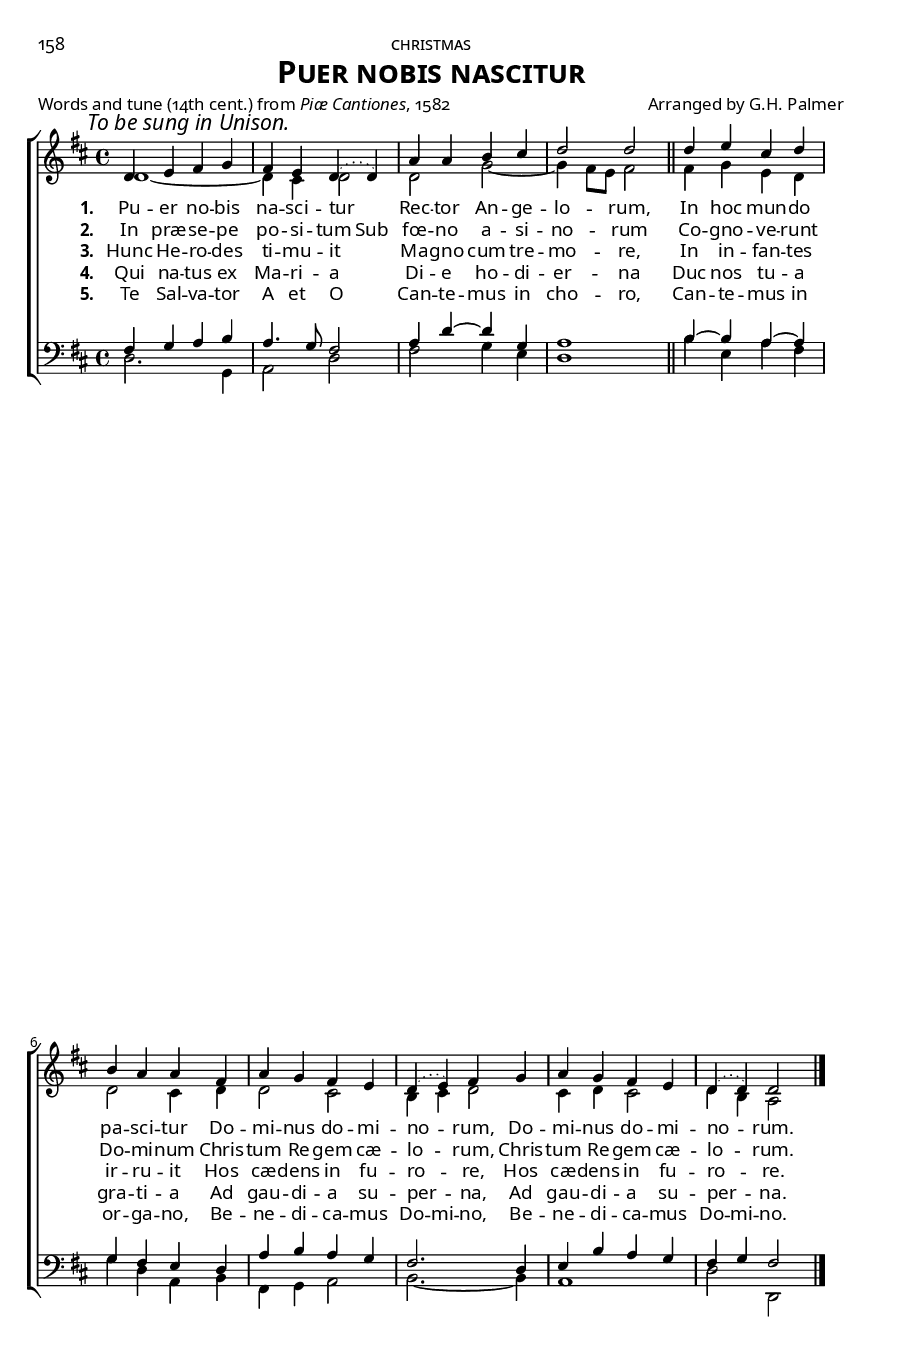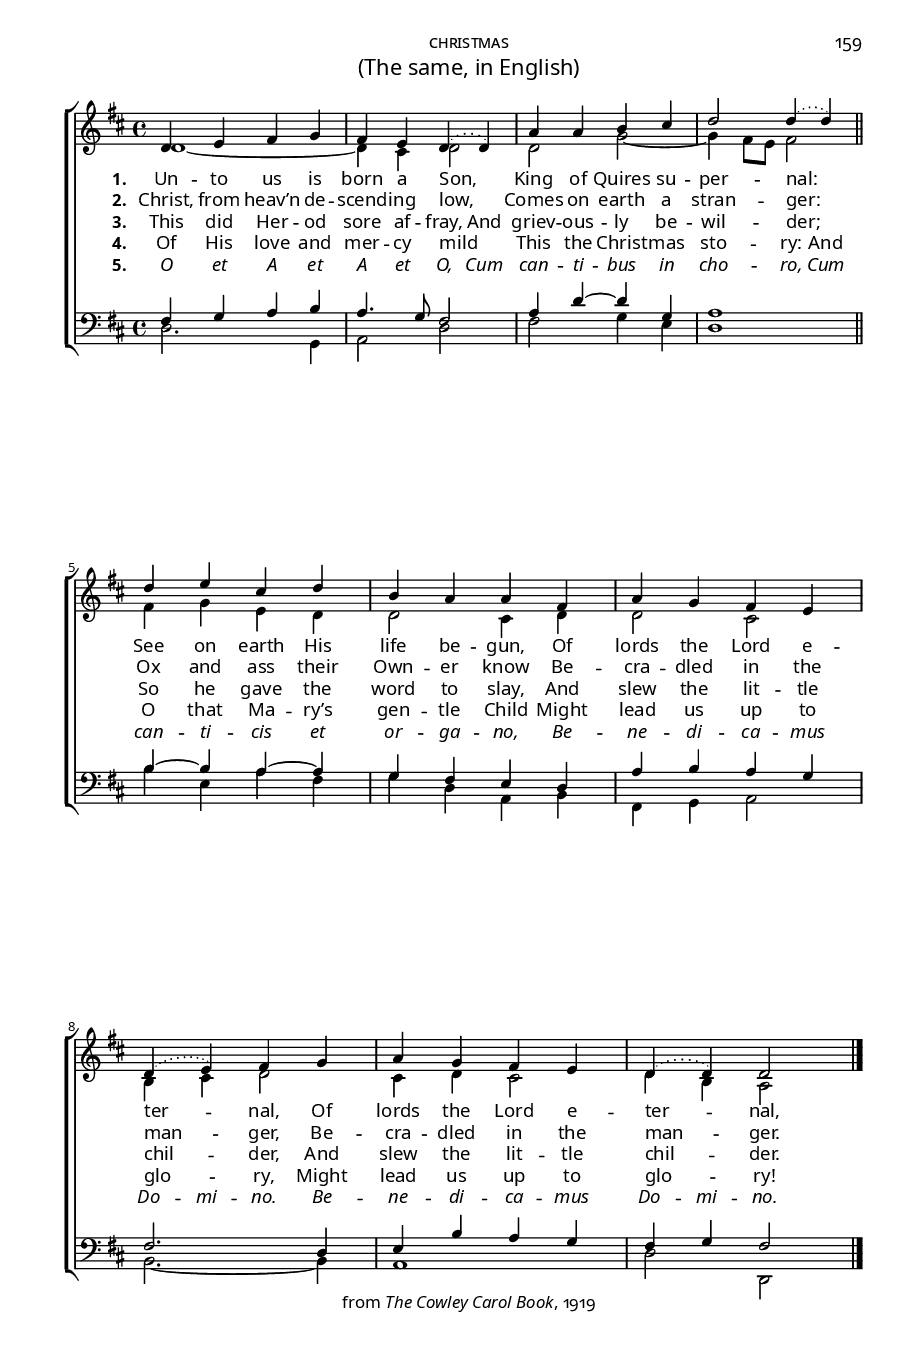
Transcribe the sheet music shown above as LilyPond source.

\version "2.14.2"
\include "util.ly"
\paper {
  print-all-headers = ##t
  paper-height = 9\in
  paper-width = 6\in
  indent = 0\in
  %system-system-spacing = #'((basic-distance . 10) (padding . 0))
  system-system-spacing =
    #'((basic-distance . 0)
       (minimum-distance . 0)
       (padding . -10)
       (stretchability . 100))
  score-markup-spacing =
    #'((basic-distance . 0)
       (minimum-distance . 0)
       (padding . 0)
       (stretchability . 75))
  markup-system-spacing = 
    #'((basic-distance . 0)
       (minimum-distance . 0)
       (padding . 0)
       (stretchability . 0))
  last-bottom-spacing = 
    #'((basic-distance . 0)
       (minimum-distance . 0)
       (padding . -0.5)
       (stretchability . 0))
  ragged-last-bottom = ##f
  ragged-bottom = ##f
  two-sided = ##t
  inner-margin = 0.5\in
  outer-margin = 0.25\in
  top-margin = 0.25\in
  bottom-margin = 0.25\in
  first-page-number = #158
  print-first-page-number = ##t
  headerLine = \markup{\override #'(font-name . "Garamond Premier Pro") \smallCapsOldStyle"christmas"}
  oddHeaderMarkup = \markup\fill-line{
     \override #'(font-name . "Garamond Premier Pro")\abs-fontsize #8.5
     \combine 
        \fill-line{"" \on-the-fly #print-page-number-check-first
        \oldStylePageNum""
        }
        \fill-line{\headerLine}
  }
  evenHeaderMarkup = \markup {
     \override #'(font-name . "Garamond Premier Pro")\abs-fontsize #8.5
     \combine
        \on-the-fly #print-page-number-check-first
        \oldStylePageNum""
        \fill-line{\headerLine}
  }
}
#(set-global-staff-size 14.8) \paper{ #(define fonts (make-pango-font-tree "GoudyOlSt BT" "Garamond Premier Pro" "Garamond Premier Pro" (/ 14.8 20))) }
global = {
  \key d \major
  \time 4/4
  \autoBeamOff
  \override DynamicLineSpanner #'staff-padding = #0.0
  \override DynamicLineSpanner #'Y-extent = #'(-1 . 1)
}

sopMusic = \relative c' {
  \once \override Score.RehearsalMark #'self-alignment-X = #LEFT
  \mark \markup\italic"To be sung in Unison."
  d4 e fis g |
  fis e \slurDotted d4( d) |
  a'4 a b cis |
  d2 d2 \bar "||"
  d4 e cis d |
  
  b a a fis |
  a g fis e |
  d( e) fis g |
  a g fis e |
  d4( d) d2 \bar "|."
}
sopWords = \lyricmode {
  
}

altoMusic = \relative c' {
  d1~|
  d4 cis d2 |
  d g~ |
  g4 fis8[ e] fis2 \bar "||"
  fis4 g e d |
  
  d2 cis4 d |
  d2 cis |
  b4 cis d2 |
  cis4 d cis2 |
  d4 b a2 \bar "|."
}
altoWords = \lyricmode {
  \set stanza = #"1. "
  Pu -- er no -- bis na -- sci -- tur
  Rec -- tor An -- ge -- lo -- rum,
  In hoc mun -- do pa -- sci -- tur
  Do -- mi -- nus do -- mi -- no -- rum,
  Do -- mi -- nus do -- mi -- no -- rum.
}
altoWordsII = \lyricmode {
  \set stanza = #"2. "
  \set ignoreMelismata = ##t
  In præ -- se -- pe po -- si -- tum
  Sub fœ -- no
  \unset ignoreMelismata
  a -- si -- no -- rum
  Co -- gno -- ve -- runt Do -- mi -- num
  Chris -- tum Re -- gem cæ -- lo -- rum,
  Chris -- tum Re -- gem cæ -- lo -- rum.
}
altoWordsIII = \lyricmode {
  \set stanza = #"3. "
  Hunc He -- ro -- des ti -- mu -- it
  Ma -- gno cum tre -- mo -- re,
  In in -- fan -- tes ir -- ru -- it
  Hos cæ -- dens in fu -- ro -- re,
  Hos cæ -- dens in fu -- ro -- re.
}
altoWordsIV = \lyricmode {
  \set stanza = #"4. "
  Qui na -- tus ex Ma -- ri -- a
  Di -- e ho -- di -- er -- na
  Duc nos tu -- a gra -- ti -- a
  Ad gau -- di -- a su -- per -- na,
  Ad gau -- di -- a su -- per -- na.
}
altoWordsV = \lyricmode {
  \set stanza = #"5. "
  Te Sal -- va -- tor A et O
  Can -- te -- mus in cho -- ro,
  Can -- te -- mus in or -- ga -- no,
  \set ignoreMelismata = ##t
  Be -- ne -- di -- ca -- mus Do -- mi -- no,
  Be -- ne -- di -- ca -- mus Do -- mi -- no.
}
altoWordsVI = \lyricmode {
  \set stanza = #"6. "
  \set ignoreMelismata = ##t
}
tenorMusic = \relative c' {
  fis,4 g a b |
  a4. g8 fis2 |
  a4 d~ d g, |
  a1 \bar "||"
  b4~b a~ a |
  
  g fis e d |
  a' b a g |
  fis2. d4 |
  e b' a g |
  fis g fis2 \bar "|."
}
tenorWords = \lyricmode {

}

bassMusic = \relative c {
  d2. g,4 |
  a2 d |
  fis g4 e |
  d1 \bar "||"
  b'4 e, a fis |
  
  g d a b |
  fis g a2 |
  b2.~ b4 |
  a1 |
  d2 d, \bar "|."
}
bassWords = \lyricmode {

}

pianoRH = \relative c' {
  
}
pianoLH = \relative c' {
  
}

\score {
  <<
   \new ChoirStaff <<
    \new Staff = women <<
      \new Voice = "sopranos" { \voiceOne << \global \sopMusic >> }
      \new Voice = "altos" { \voiceTwo << \global \altoMusic >> }
    >>
    \new Lyrics \with { alignAboveContext = #"women" \override VerticalAxisGroup #'nonstaff-relatedstaff-spacing = #'((basic-distance . 1))} \lyricsto "sopranos" \sopWords
    \new Lyrics = "altosVI"  \with { alignBelowContext = #"women" } \lyricsto "sopranos" \altoWordsVI
    \new Lyrics = "altosV"  \with { alignBelowContext = #"women" } \lyricsto "sopranos" \altoWordsV
    \new Lyrics = "altosIV"  \with { alignBelowContext = #"women" } \lyricsto "sopranos" \altoWordsIV
    \new Lyrics = "altosIII"  \with { alignBelowContext = #"women" } \lyricsto "sopranos" \altoWordsIII
    \new Lyrics = "altosII"  \with { alignBelowContext = #"women" } \lyricsto "sopranos" \altoWordsII
    \new Lyrics = "altos"  \with { alignBelowContext = #"women" } \lyricsto "sopranos" \altoWords
   \new Staff = men <<
      \clef bass
      \new Voice = "tenors" { \voiceOne << \global \tenorMusic >> }
      \new Voice = "basses" { \voiceTwo << \global \bassMusic >> }
    >>
    \new Lyrics \with { alignAboveContext = #"men" \override VerticalAxisGroup #'nonstaff-relatedstaff-spacing = #'((basic-distance . 1)) } \lyricsto "tenors" \tenorWords
    \new Lyrics \with { alignBelowContext = #"men" \override VerticalAxisGroup #'nonstaff-relatedstaff-spacing = #'((basic-distance . 1)) } \lyricsto "basses" \bassWords
  >>
%    \new PianoStaff << \new Staff { \new Voice { \pianoRH } } \new Staff { \clef "bass" \pianoLH } >>
  >>
  \layout {
%6.14 \context {\Lyrics\override LyricText #'font-size = #0.9 }
    \context {
      \Score
      %\override SpacingSpanner #'base-shortest-duration = #(ly:make-moment 1 8)
      %\override SpacingSpanner #'common-shortest-duration = #(ly:make-moment 1 4)
    }
    \context {
      % Remove all empty staves
      % \Staff \RemoveEmptyStaves \override VerticalAxisGroup #'remove-first = ##t
    }
  }
  \header {
    title = \markup{\override #'(font-name . "Garamond Premier Pro Semibold"){ \abs-fontsize #15 \smallCapsOldStyle"Puer nobis nascitur"}}
    poet = \markup\concat{\oldStyleNum"Words and tune (14th cent.) from " \italic"Piæ Cantiones" \oldStyleNum", 1582"}
    composer = \markup\oldStyleNum"Arranged by G.H. Palmer"
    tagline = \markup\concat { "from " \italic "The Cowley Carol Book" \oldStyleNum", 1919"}
  }
}












global = {
  \key d \major
  \time 4/4
  \autoBeamOff
  \override DynamicLineSpanner #'staff-padding = #0.0
  \override DynamicLineSpanner #'Y-extent = #'(-1 . 1)
}

sopMusic = \relative c' {
  d4 e fis g |
  fis e \slurDotted d4( d) |
  a'4 a b cis |
  d2 d4( d) \bar "||"
  d4 e cis d |
  
  b a a fis |
  a g fis e |
  d( e) fis g |
  a g fis e |
  d4( d) d2 \bar "|."
}
sopWords = \lyricmode {
  
}

altoMusic = \relative c' {
  d1~|
  d4 cis d2 |
  d g~ |
  g4 fis8[ e] fis2 \bar "||"
  fis4 g e d |
  
  d2 cis4 d |
  d2 cis |
  b4 cis d2 |
  cis4 d cis2 |
  d4 b a2 \bar "|."
}
altoWords = \lyricmode {
  \set stanza = #"1. "
  \set ignoreMelismata = ##t
  Un -- to us is born a Son, _
  King of Quires su -- per -- nal: _
  \unset ignoreMelismata
  See on earth His life be -- gun,
  Of lords the Lord e -- ter -- nal,
  Of lords the Lord e -- ter -- nal,
}
altoWordsII = \lyricmode {
  \set stanza = #"2. "
  Christ, from heav’n de -- scend -- ing low,
  Comes on earth a stran -- ger:
  Ox and ass their Own -- er know
  Be -- cra -- dled in the man -- ger,
  Be -- cra -- dled in the man -- ger.

}
altoWordsIII = \lyricmode {
  \set stanza = #"3. "
  \set ignoreMelismata = ##t
  This did Her -- od sore af -- fray,
  \unset ignoreMelismata
  And griev -- ous -- ly be -- wil -- der;
  So he gave the word to slay,
  And slew the lit -- tle chil -- der,
  And slew the lit -- tle chil -- der.
}
altoWordsIV = \lyricmode {
  \set stanza = #"4. "
  Of His love and mer -- cy mild
  \set ignoreMelismata = ##t
  This the Christ -- mas sto -- ry:
  \unset ignoreMelismata
  And O that Ma -- ry’s gen -- tle Child
  Might lead us up to glo -- ry,
  Might lead us up to glo -- ry!
  
}
altoWordsV = \lyricmode {
  \set stanza = #"5. "
  \set ignoreMelismata = ##t
  \markup\italic O \markup\italic et \markup\italic A \markup\italic et \markup\italic A \markup\italic et \markup\italic O,
  \markup\italic Cum \markup\italic can -- \markup\italic ti -- \markup\italic bus \markup\italic in \markup\italic cho -- \markup\italic ro,
  \markup\italic Cum \markup\italic can -- \markup\italic ti -- \markup\italic cis \markup\italic et \markup\italic or -- \markup\italic ga -- \markup\italic no,
  \markup\italic Be -- \markup\italic ne -- \markup\italic di -- \markup\italic ca -- \markup\italic mus \markup\italic Do -- \markup\italic mi -- \markup\italic no.
  \markup\italic Be -- \markup\italic ne -- \markup\italic di -- \markup\italic ca -- \markup\italic mus \markup\italic Do -- \markup\italic mi -- \markup\italic no.
}
altoWordsVI = \lyricmode {
  \set stanza = #"6. "
  \set ignoreMelismata = ##t
}
tenorMusic = \relative c' {
  fis,4 g a b |
  a4. g8 fis2 |
  a4 d~ d g, |
  a1 \bar "||"
  b4~b a~ a |
  
  g fis e d |
  a' b a g |
  fis2. d4 |
  e b' a g |
  fis g fis2 \bar "|."
}
tenorWords = \lyricmode {

}

bassMusic = \relative c {
  d2. g,4 |
  a2 d |
  fis g4 e |
  d1 \bar "||"
  b'4 e, a fis |
  
  g d a b |
  fis g a2 |
  b2.~ b4 |
  a1 |
  d2 d, \bar "|."
}
bassWords = \lyricmode {

}

pianoRH = \relative c' {
  
}
pianoLH = \relative c' {
  
}

\score {
  <<
   \new ChoirStaff <<
    \new Staff = women <<
      \new Voice = "sopranos" { \voiceOne << \global \sopMusic >> }
      \new Voice = "altos" { \voiceTwo << \global \altoMusic >> }
    >>
    \new Lyrics \with { alignAboveContext = #"women" \override VerticalAxisGroup #'nonstaff-relatedstaff-spacing = #'((basic-distance . 1))} \lyricsto "sopranos" \sopWords
    \new Lyrics = "altosVI"  \with { alignBelowContext = #"women" } \lyricsto "sopranos" \altoWordsVI
    \new Lyrics = "altosV"  \with { alignBelowContext = #"women" } \lyricsto "sopranos" \altoWordsV
    \new Lyrics = "altosIV"  \with { alignBelowContext = #"women" } \lyricsto "sopranos" \altoWordsIV
    \new Lyrics = "altosIII"  \with { alignBelowContext = #"women" } \lyricsto "sopranos" \altoWordsIII
    \new Lyrics = "altosII"  \with { alignBelowContext = #"women" } \lyricsto "sopranos" \altoWordsII
    \new Lyrics = "altos"  \with { alignBelowContext = #"women" } \lyricsto "sopranos" \altoWords
   \new Staff = men <<
      \clef bass
      \new Voice = "tenors" { \voiceOne << \global \tenorMusic >> }
      \new Voice = "basses" { \voiceTwo << \global \bassMusic >> }
    >>
    \new Lyrics \with { alignAboveContext = #"men" \override VerticalAxisGroup #'nonstaff-relatedstaff-spacing = #'((basic-distance . 1)) } \lyricsto "tenors" \tenorWords
    \new Lyrics \with { alignBelowContext = #"men" \override VerticalAxisGroup #'nonstaff-relatedstaff-spacing = #'((basic-distance . 1)) } \lyricsto "basses" \bassWords
  >>
%    \new PianoStaff << \new Staff { \new Voice { \pianoRH } } \new Staff { \clef "bass" \pianoLH } >>
  >>
  \layout {
%6.14 \context {\Lyrics\override LyricText #'font-size = #0.9 }
    #(define fonts (make-pango-font-tree "GoudyOlSt BT" "Garamond Premier Pro" "Garamond Premier Pro" (/ 14.5 20)))
    \context {
      \Score
      %\override SpacingSpanner #'base-shortest-duration = #(ly:make-moment 1 8)
      %\override SpacingSpanner #'common-shortest-duration = #(ly:make-moment 1 4)
    }
    \context {
      % Remove all empty staves
      % \Staff \RemoveEmptyStaves \override VerticalAxisGroup #'remove-first = ##t
    }
  }
  \header {
    %title = \markup{\override #'(font-name . "Garamond Premier Pro Semibold"){ \abs-fontsize #15 \smallCapsOldStyle"Unto us is born a Son"}}
    subtitle = \markup{\override #'(font-name . "Garamond Premier Pro"){ \abs-fontsize #10.5 "(The same, in English)"}}
    %poet = \markup{\oldStyleNum"Words and tune (14th cent.) from" \italic"Piæ Cantiones," 1582}
    %composer = \markup\oldStyleNum"Arranged by G.H. Palmer"
  }
}
\header{    tagline = \markup\concat { "from " \italic "The Cowley Carol Book" \oldStyleNum", 1919"}}
